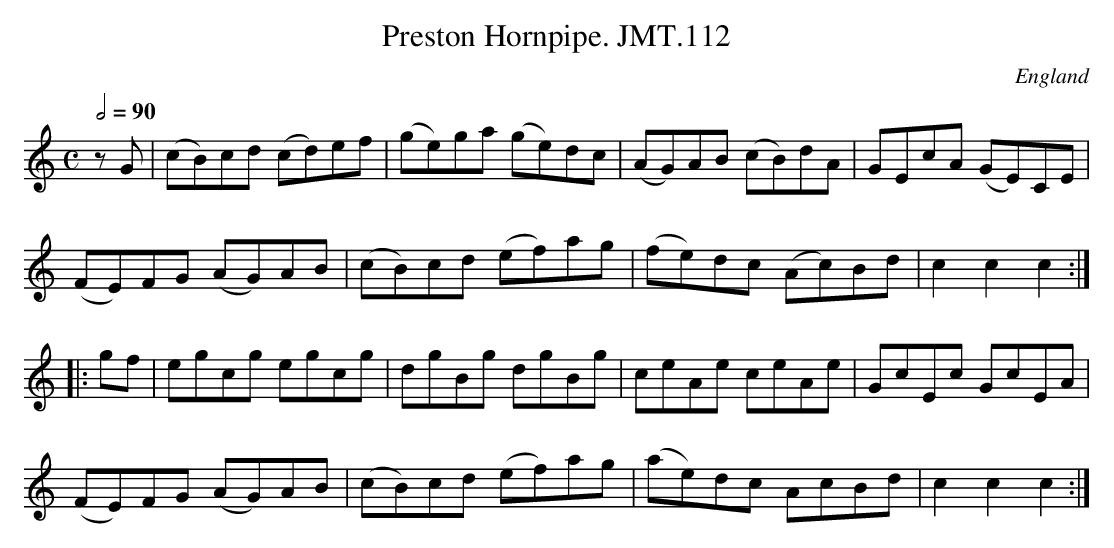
X:1
T:Preston Hornpipe. JMT.112
M:C
L:1/8
Q:1/2=90
O:England
notC:Dixon
K:C major
zG | (cB)cd (cd)ef | (ge)ga (ge)dc | (AG)AB (cB)dA | GEcA (GE)CE | !
(FE)FG (AG)AB | (cB)cd (ef)ag | (fe)dc (Ac)Bd | c2c2c2 :|!
|: gf | egcg egcg | dgBg dgBg | ceAe ceAe | GcEc GcEA |!
(FE)FG (AG)AB |(cB)cd (ef)ag | (ae)dc AcBd | c2c2c2 :|
